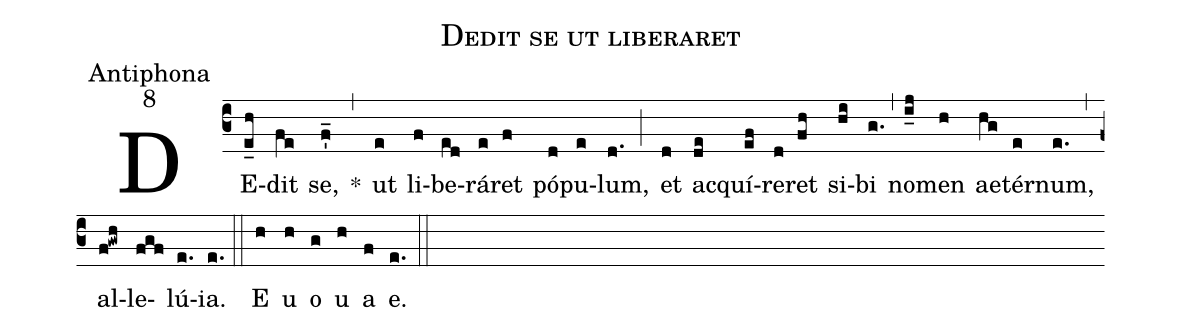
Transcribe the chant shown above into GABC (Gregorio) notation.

name:Dedit se ut liberaret;
office-part:Antiphona;
mode:8;
%%
(c3) DE(e_h)dit(fe) se,(f'_) *(,) ut(e) li(f)be(ed)rá(e)ret(f) pó(d)pu(e)lum,(d.) (;) et(d) ac(de)quí(ef)re(d)ret(fh) si(hi)bi(g.) (,) no(i_j)men(h) ae(hg)tér(e)num,(e.) (,) al(f!gwh)le(fgf)lú(e.)ia.(e.) (::) <eu>E(h) u(h) o(g) u(h) a(f) e.</eu>(e.) (::)
